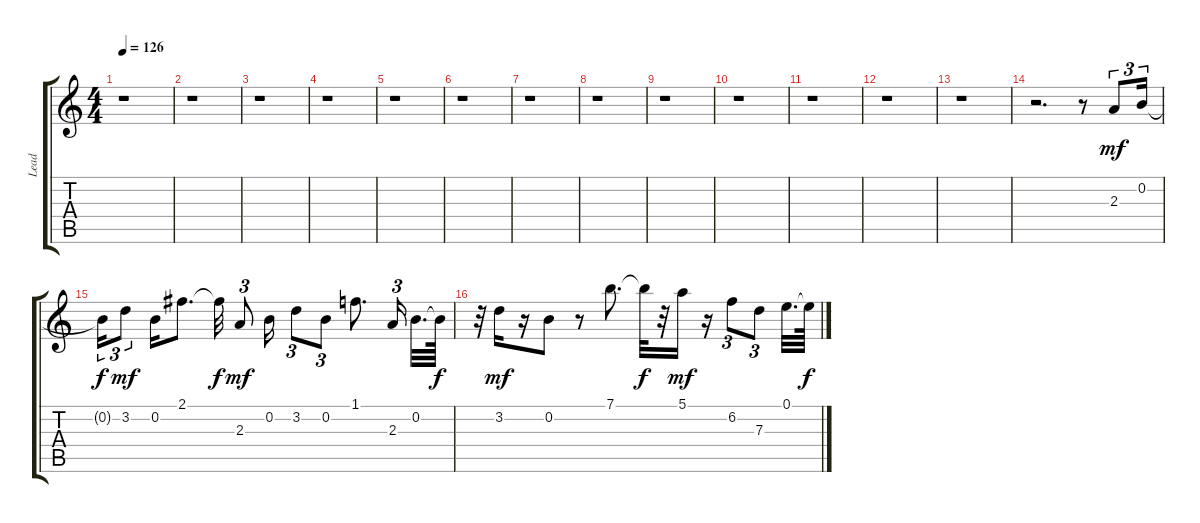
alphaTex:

\track ("Lead" "Lead") {instrument overdrivenguitar}
\staff {score tabs}
\tuning (E4 B3 G3 D3 A2 E2) {hide}
\ts (4 4)
\tempo 126
\clef g2
\ks c
r.1{dy mf} |
r.1 |
r.1 |
r.1 |
r.1 |
r.1 |
r.1 |
r.1 |
r.1 |
r.1 |
r.1 |
r.1 |
r.1 |
r.2{d} r.8 2.3.8{tu (3 2)} 0.2.16{tu (3 2)} |
0.2{t}.16{tu (3 2) dy f} 3.2.8{tu (3 2) dy mf} 0.2.16 2.1.8{d} 2.1{t}.32{dy f} 2.3.8{tu (3 2) dy mf} 0.2.16 3.2.8{tu (3 2)} 0.2.8{tu (3 2)} 1.1.8{d} 2.3.16{tu (3 2)} 0.2.32{d} 0.2{t}.64{dy f} |
r.32 3.2.16{dy mf} r.16 0.2.8 r.8 7.1.8{d} 7.1{t}.32{dy f} r.32 5.1.16{dy mf} r.16 6.2.8{tu (3 2)} 7.3.8{tu (3 2)} 0.1.32{d} 0.1{t}.64{dy f}
